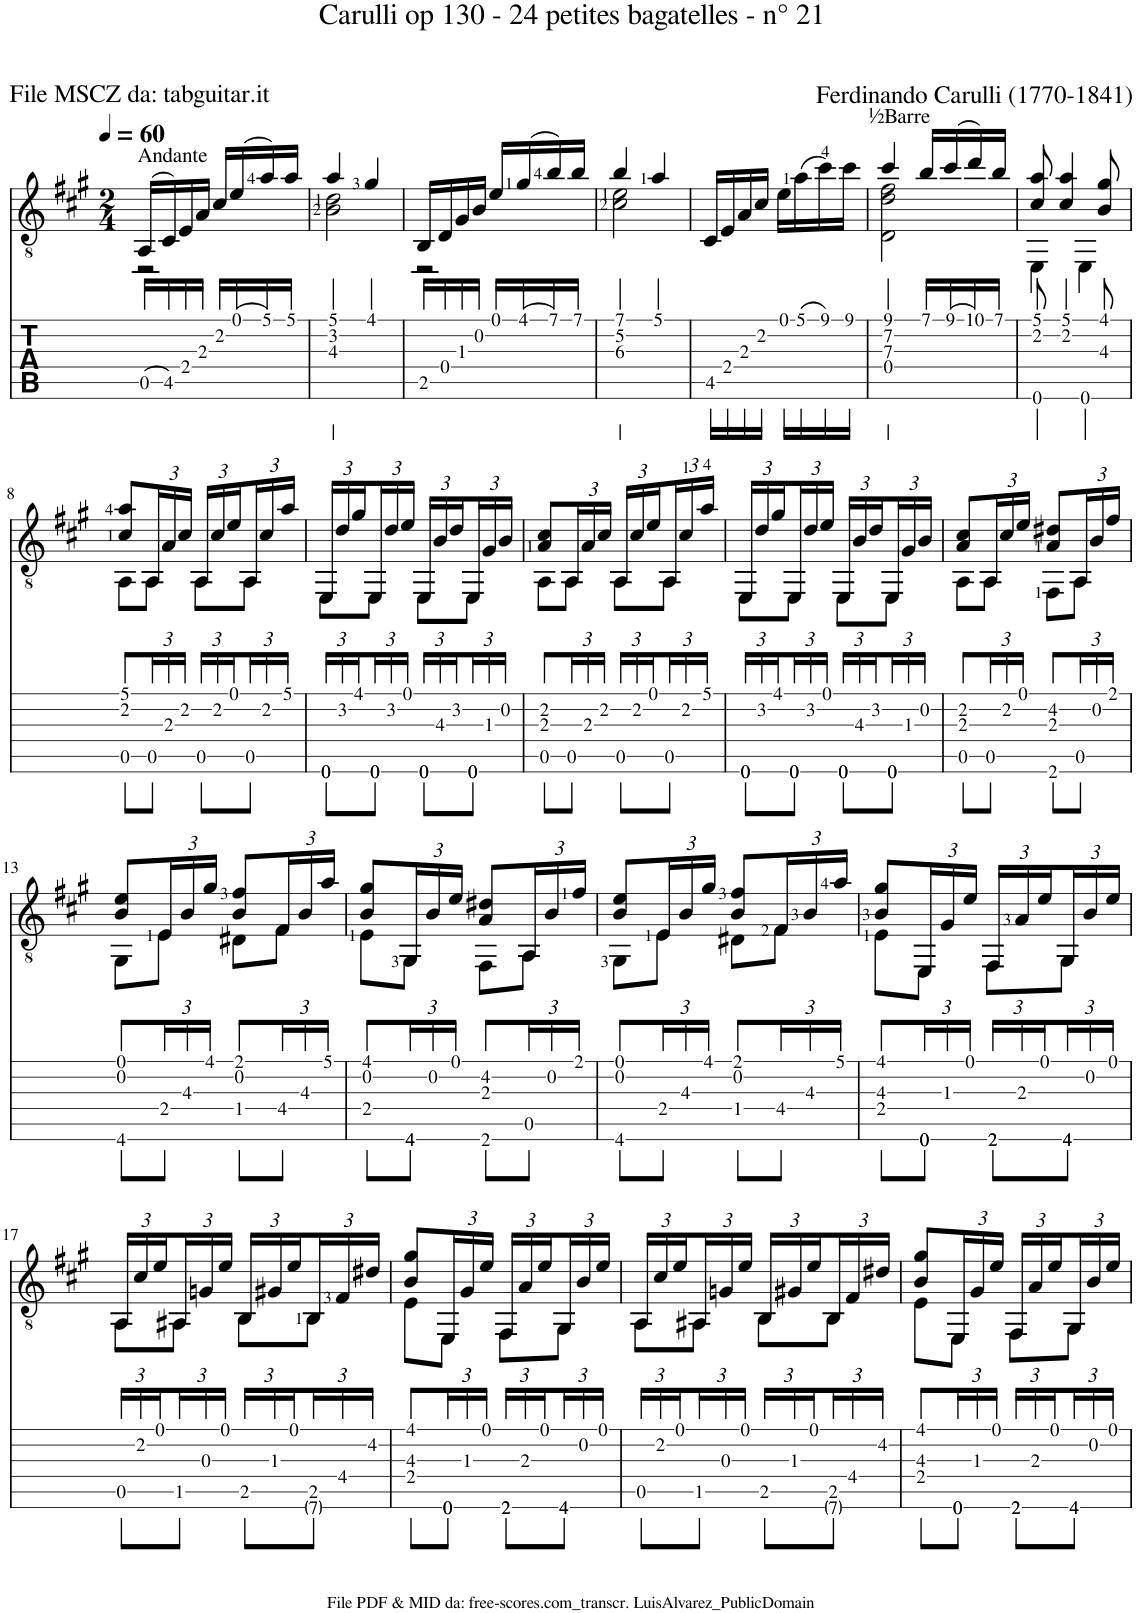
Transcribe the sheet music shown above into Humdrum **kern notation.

**kern	**kern
*part2	*part1
*staff2	*staff1
*I"Chitarra classica (Intavolatura)	*I"Guitar
*stria6	*
*	*clefGv2
*k[f#c#g#]	*k[f#c#g#]
*M2/4	*M2/4
*MM60	*MM60
=1	=1
*^	*^
!	!	!LO:TX:a:t=Andante	!
(16AA/LL	2r	(16AA/LL	2r
16C#/)	.	16C#/)	.
16E/	.	16E/	.
16A/JJ	.	16A/JJ	.
16c#/LL	.	16c#/LL	.
(16e/	.	(16e/	.
16a/)	.	16a/)	.
16a/JJ	.	16a/JJ	.
=2	=2	=2	=2
4a/	2B\ 2d\	4a/	2B\ 2d\
4g#/	.	4g#/	.
=3	=3	=3	=3
16BB/LL	2r	16BB/LL	2r
16D/	.	16D/	.
16G#/	.	16G#/	.
16B/JJ	.	16B/JJ	.
16e/LL	.	16e/LL	.
(16g#/	.	(16g#/	.
16b/)	.	16b/)	.
16b/JJ	.	16b/JJ	.
=4	=4	=4	=4
4b/	2c#\ 2e\	4b/	2c#\ 2e\
4a/	.	4a/	.
*v	*v	*	*
*	*v	*v
=5	=5
16C#\LL	16C#/LL
16E\	16E/
16A\	16A/
16c#\JJ	16c#/JJ
16e\LL	16e\LL
(16a\	(16a\
16cc#\)	16cc#\)
16cc#\JJ	16cc#\JJ
=6	=6
*^	*^
!	!	!LO:TX:a:t=½Barre	!
4cc#/	2D\ 2d\ 2f#\	4cc#/	2D\ 2d\ 2f#\
16b/LL	.	16b/LL	.
(16cc#/	.	(16cc#/	.
16dd/)	.	16dd/)	.
16b/JJ	.	16b/JJ	.
=7	=7	=7	=7
8c#/ 8a/	4EE\	8c#/ 8a/	4EE\
4c#/ 4a/	.	4c#/ 4a/	.
.	4EE\	.	4EE\
8B/ 8g#/	.	8B/ 8g#/	.
!!LO:LB:g=z	!!
=8	=8	=8	=8
8c#/ 8a/L	8AA\L	8c#/ 8a/L	8AA\L
*Xbrackettup	*	*Xbrackettup	*
24AA/L	8AA\J	24AA/L	8AA\J
24A/	.	24A/	.
24c#/JJ	.	24c#/JJ	.
24AA/LL	8AA\L	24AA/LL	8AA\L
24c#/	.	24c#/	.
24e/	.	24e/	.
24AA/	8AA\J	24AA/	8AA\J
24c#/	.	24c#/	.
24a/JJ	.	24a/JJ	.
=9	=9	=9	=9
24EE/LL	8EE\L	24EE/LL	8EE\L
24d/	.	24d/	.
24g#/	.	24g#/	.
24EE/	8EE\J	24EE/	8EE\J
24d/	.	24d/	.
24e/JJ	.	24e/JJ	.
24EE/LL	8EE\L	24EE/LL	8EE\L
24B/	.	24B/	.
24d/	.	24d/	.
24EE/	8EE\J	24EE/	8EE\J
24G#/	.	24G#/	.
24B/JJ	.	24B/JJ	.
=10	=10	=10	=10
8A/ 8c#/L	8AA\L	8A/ 8c#/L	8AA\L
24AA/L	8AA\J	24AA/L	8AA\J
24A/	.	24A/	.
24c#/JJ	.	24c#/JJ	.
24AA/LL	8AA\L	24AA/LL	8AA\L
24c#/	.	24c#/	.
24e/	.	24e/	.
24AA/	8AA\J	24AA/	8AA\J
24c#/	.	24c#/	.
24a/JJ	.	24a/JJ	.
=11	=11	=11	=11
24EE/LL	8EE\L	24EE/LL	8EE\L
24d/	.	24d/	.
24g#/	.	24g#/	.
24EE/	8EE\J	24EE/	8EE\J
24d/	.	24d/	.
24e/JJ	.	24e/JJ	.
24EE/LL	8EE\L	24EE/LL	8EE\L
24B/	.	24B/	.
24d/	.	24d/	.
24EE/	8EE\J	24EE/	8EE\J
24G#/	.	24G#/	.
24B/JJ	.	24B/JJ	.
=12	=12	=12	=12
8A/ 8c#/L	8AA\L	8A/ 8c#/L	8AA\L
24AA/L	8AA\J	24AA/L	8AA\J
24c#/	.	24c#/	.
24e/JJ	.	24e/JJ	.
8A/ 8d#X/L	8FF#\L	8A/ 8d#X/L	8FF#\L
24AA/L	8AA\J	24AA/L	8AA\J
24B/	.	24B/	.
24f#/JJ	.	24f#/JJ	.
!!LO:LB:g=z	!!
=13	=13	=13	=13
8B/ 8e/L	8GG#\L	8B/ 8e/L	8GG#\L
24E/L	8E\J	24E/L	8E\J
24B/	.	24B/	.
24g#/JJ	.	24g#/JJ	.
8B/ 8f#/L	8D#X\L	8B/ 8f#/L	8D#X\L
24F#/L	8F#\J	24F#/L	8F#\J
24B/	.	24B/	.
24a/JJ	.	24a/JJ	.
=14	=14	=14	=14
8B/ 8g#/L	8E\L	8B/ 8g#/L	8E\L
24GG#/L	8GG#\J	24GG#/L	8GG#\J
24B/	.	24B/	.
24e/JJ	.	24e/JJ	.
8A/ 8d#X/L	8FF#\L	8A/ 8d#X/L	8FF#\L
24AA/L	8AA\J	24AA/L	8AA\J
24B/	.	24B/	.
24f#/JJ	.	24f#/JJ	.
=15	=15	=15	=15
8B/ 8e/L	8GG#\L	8B/ 8e/L	8GG#\L
24E/L	8E\J	24E/L	8E\J
24B/	.	24B/	.
24g#/JJ	.	24g#/JJ	.
8B/ 8f#/L	8D#X\L	8B/ 8f#/L	8D#X\L
24F#/L	8F#\J	24F#/L	8F#\J
24B/	.	24B/	.
24a/JJ	.	24a/JJ	.
=16	=16	=16	=16
8B/ 8g#/L	8E\L	8B/ 8g#/L	8E\L
24EE/L	8EE\J	24EE/L	8EE\J
24G#/	.	24G#/	.
24e/JJ	.	24e/JJ	.
24FF#/LL	8FF#\L	24FF#/LL	8FF#\L
24A/	.	24A/	.
24e/	.	24e/	.
24GG#/	8GG#\J	24GG#/	8GG#\J
24B/	.	24B/	.
24e/JJ	.	24e/JJ	.
!!LO:LB:g=z	!!
=17	=17	=17	=17
24AA/LL	8AA\L	24AA/LL	8AA\L
24c#/	.	24c#/	.
24e/	.	24e/	.
24AA#X/	8AA#\J	24AA#X/	8AA#\J
24Gn/	.	24Gn/	.
24e/JJ	.	24e/JJ	.
24BB/LL	8BB\L	24BB/LL	8BB\L
24G#X/	.	24G#X/	.
24e/	.	24e/	.
24BB/	8BB\J	24BB/	8BB\J
24F#/	.	24F#/	.
24d#X/JJ	.	24d#X/JJ	.
=18	=18	=18	=18
8B/ 8g#/L	8E\L	8B/ 8g#/L	8E\L
24EE/L	8EE\J	24EE/L	8EE\J
24G#/	.	24G#/	.
24e/JJ	.	24e/JJ	.
24FF#/LL	8FF#\L	24FF#/LL	8FF#\L
24A/	.	24A/	.
24e/	.	24e/	.
24GG#/	8GG#\J	24GG#/	8GG#\J
24B/	.	24B/	.
24e/JJ	.	24e/JJ	.
=19	=19	=19	=19
24AA/LL	8AA\L	24AA/LL	8AA\L
24c#/	.	24c#/	.
24e/	.	24e/	.
24AA#X/	8AA#\J	24AA#X/	8AA#\J
24Gn/	.	24Gn/	.
24e/JJ	.	24e/JJ	.
24BB/LL	8BB\L	24BB/LL	8BB\L
24G#X/	.	24G#X/	.
24e/	.	24e/	.
24BB/	8BB\J	24BB/	8BB\J
24F#/	.	24F#/	.
24d#X/JJ	.	24d#X/JJ	.
=20	=20	=20	=20
8B/ 8g#/L	8E\L	8B/ 8g#/L	8E\L
24EE/L	8EE\J	24EE/L	8EE\J
24G#/	.	24G#/	.
24e/JJ	.	24e/JJ	.
24FF#/LL	8FF#\L	24FF#/LL	8FF#\L
24A/	.	24A/	.
24e/	.	24e/	.
24GG#/	8GG#\J	24GG#/	8GG#\J
24B/	.	24B/	.
24e/JJ	.	24e/JJ	.
*v	*v	*	*
*	*v	*v
=	=
*-	*-
